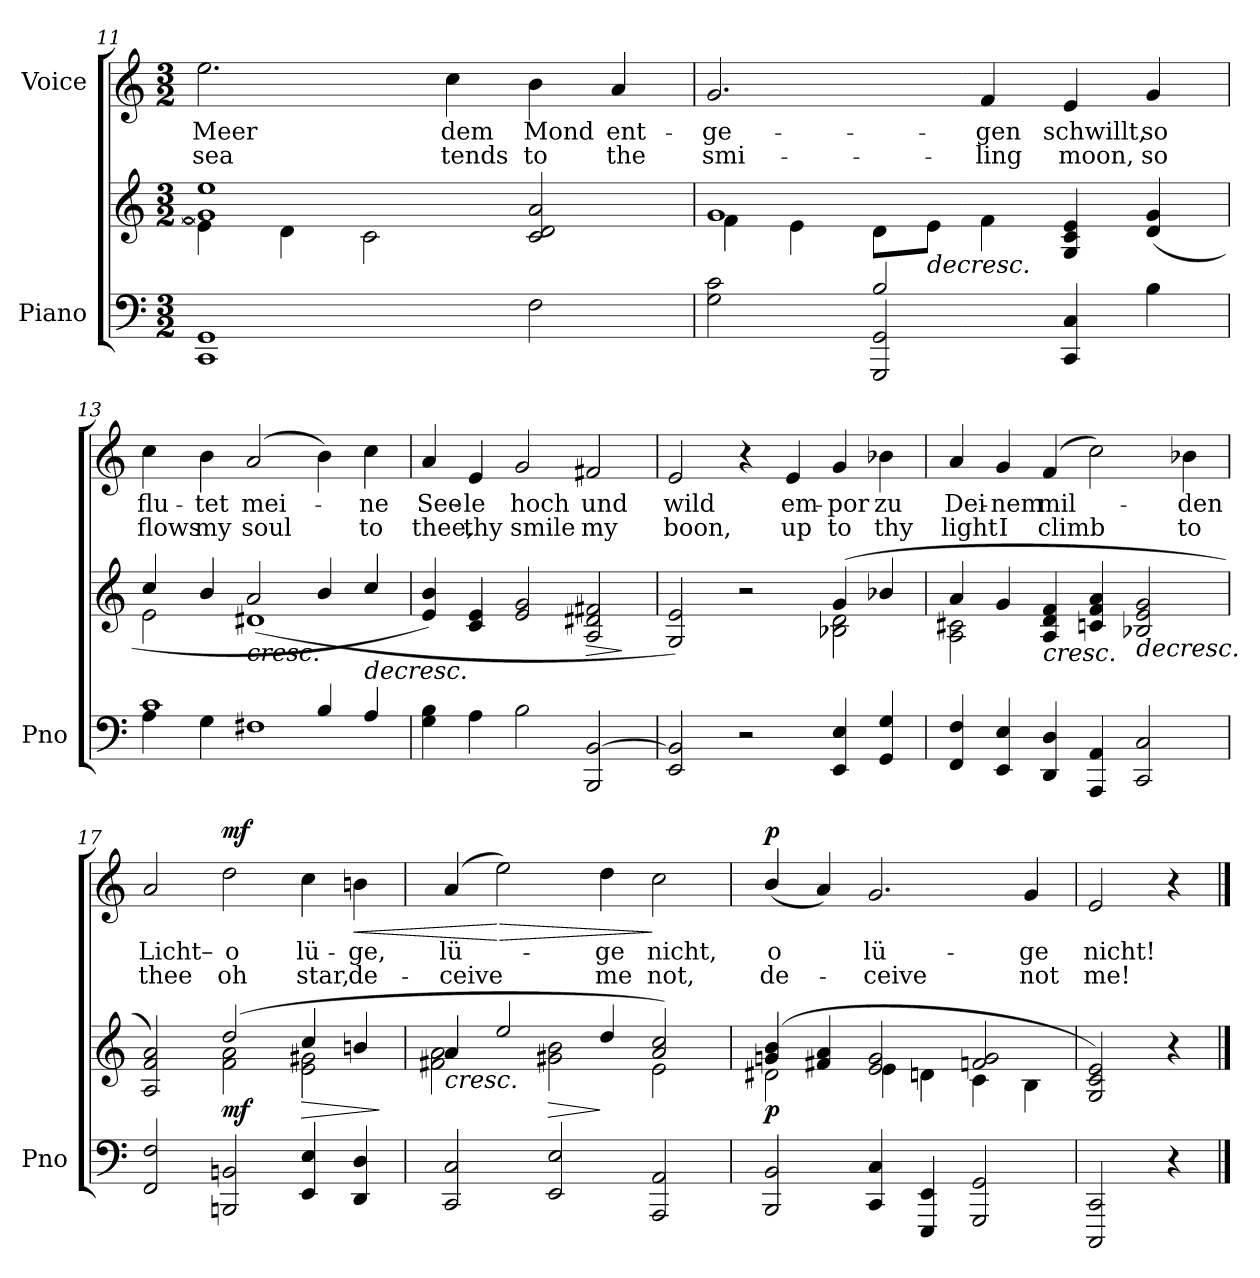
**kern	**kern	**dynam	**kern	**text	**text	**dynam
*part2	*part2	*part2	*part1	*part1	*part1	*part1
*staff3	*staff2	*staff2/3	*staff1	*staff1	*staff1	*staff1
*I"Piano	*	*	*I"Voice	*	*	*
*I'Pno	*	*	*	*	*	*
*clefF4	*clefG2	*	*clefG2	*	*	*
*k[]	*k[]	*	*k[]	*	*	*
*M3/2	*M3/2	*	*M3/2	*	*	*
=11	=11	=11	=11	=11	=11	=11
*	*^	*	*	*	*	*
!	!	!	!	!	!LO:LY:b	!LO:LY:b	!
1CC 1GG	1g] 1ee	4e\]	.	2.ee\	Meer	sea	.
.	.	4d\	.	.	.	.	.
.	.	2c\	.	.	.	.	.
!	!	!	!	!	!LO:LY:b	!LO:LY:b	!
.	.	.	.	4cc\	dem	tends	.
!	!	!	!	!	!LO:LY:b	!LO:LY:b	!
2F\	2c/ 2d/ 2a/	2ryy	.	4b\	Mond	to	.
!	!	!	!	!	!LO:LY:b	!LO:LY:b	!
.	.	.	.	4a/	ent-	the	.
!!LO:LB:g=z
=12	=12	=12	=12	=12	=12	=12	=12
*^	*	*	*	*	*	*	*
!	!	!	!	!	!	!LO:LY:b	!LO:LY:b	!
2ryy	2G\ 2c\	1g	4f\	.	2.g/	-ge-	smi-	.
.	.	.	4e\	.	.	.	.	.
2B/	2GGG/ 2GG/	.	8d\L	.	.	.	.	.
!	!	!	!	!LO:HP:b	!	!	!	!
.	.	.	8e\J	>	.	.	.	.
!	!	!	!	!	!	!LO:LY:b	!LO:LY:b	!
.	.	.	4f\	.	4f/	-gen	-ling	.
!	!	!	!	!	!	!LO:LY:b	!LO:LY:b	!
2ryy	4CC/ 4C/	4G/ 4c/ 4e/	2ryy	.	4e/	schwillt,	moon,	.
!	!	!	!	!	!	!LO:LY:b	!LO:LY:b	!
.	4B\	(4d/ 4g/	.	.	4g/	so	so	.
=13	=13	=13	=13	=13	=13	=13	=13	=13
!	!	!	!	!	!	!LO:LY:b	!LO:LY:b	!
1c	4A\	4cc/	2e\	.	4cc\	flu-	flows	.
!	!	!	!	!	!	!LO:LY:b	!LO:LY:b	!
.	4G\	4b/	.	.	4b\	-tet	my	.
!	!	!	!	!LO:HP:b	!	!LO:LY:b	!LO:LY:b	!
.	1F#X	2a/	(1d#X	<	(2a/	mei-	soul	.
4B/	.	4b/	.	]	4b\)	.	.	.
!	!	!	!	!LO:HP:b	!	!LO:LY:b	!LO:LY:b	!
4A/	.	4cc/	.	>	4cc\	-ne	to	.
*v	*v	*	*	*	*	*	*	*
*	*v	*v	*	*	*	*	*
=14	=14	=14	=14	=14	=14	=14
!	!	!	!	!LO:LY:b	!LO:LY:b	!
4G\ 4B\	4e/ 4b/)	.	4a/	See-	thee,	.
!	!	!	!	!LO:LY:b	!LO:LY:b	!
4A\	4c/ 4e/	[	4e/	-le	thy	.
!	!	!	!	!LO:LY:b	!LO:LY:b	!
2B\	2e/ 2g/	.	2g/	hoch	smile	.
!	!	!LO:HP:b	!	!LO:LY:b	!LO:LY:b	!
2BBB/ [>2BB/	2A/ 2d#X/ 2f#X/	>	2f#X/	und	my	.
.	.	]	.	.	.	.
=15	=15	=15	=15	=15	=15	=15
*	*^	*	*	*	*	*
!	!	!	!	!	!LO:LY:b	!LO:LY:b	!
2EE/ 2BB/]	2G/ 2e/)	1ryy	.	2e/	wild	boon,	.
2r	2r	.	.	4r	.	.	.
!	!	!	!	!	!LO:LY:b	!LO:LY:b	!
.	.	.	.	4e/	em-	up	.
!	!	!	!	!	!LO:LY:b	!LO:LY:b	!
4EE/ 4E/	(4g/	2B-X\ 2d\	.	4g/	-por	to	.
!	!	!	!	!	!LO:LY:b	!LO:LY:b	!
4GG/ 4G/	4b-X/	.	.	4b-X\	zu	thy	.
!!LO:LB:g=z
=16	=16	=16	=16	=16	=16	=16	=16
!	!	!	!	!	!LO:LY:b	!LO:LY:b	!
4FF/ 4F/	4a/	2A\ 2c#X\	.	4a/	Dei-	light	.
!	!	!	!	!	!LO:LY:b	!LO:LY:b	!
4EE/ 4E/	4g/	.	.	4g/	-nem	I	.
!	!	!	!LO:HP:b	!	!LO:LY:b	!LO:LY:b	!
4DD/ 4D/	4A/ 4d/ 4f/	2ryy	<	(4f/	mil-	climb	.
4AAA/ 4AA/	4cn/ 4f/ 4a/	.	.	2cc\)	.	.	.
!	!	!	!LO:HP:n=1:b	!	!	!	!
2CC/ 2C/	2B-X/ 2e/ 2g/	2ryy	] >	.	.	.	.
!	!	!	!	!	!LO:LY:b	!LO:LY:b	!
.	.	.	.	4b-X\	-den	to	.
=17	=17	=17	=17	=17	=17	=17	=17
!	!	!	!	!	!LO:LY:b	!LO:LY:b	!
2FF/ 2F/	2A/ 2f/ 2a/)	2ryy	.	2a/	Licht–	thee	.
!	!	!	!LO:DY:n=1:b	!	!LO:LY:b	!LO:LY:b	!LO:DY:a
2BBBn/ 2BBn/	(2dd/	2f\ 2a\	[ mf	2dd\	o	oh	mf
!	!	!	!LO:HP:b	!	!LO:LY:b	!LO:LY:b	!
4EE/ 4E/	4cc/	2e\ 2g#X\	>	4cc\	lü-	star,	.
!	!	!	!	!	!LO:LY:b	!LO:LY:b	!LO:HP:b
4DD/ 4D/	4bn/	.	.	4bn\	-ge,	de-	<
*	*v	*v	*	*	*	*	*
.	.	]	.	.	.	.
=18	=18	=18	=18	=18	=18	=18
!	!	!LO:HP:b	!	!LO:LY:b	!LO:LY:b	!
*	*^	*	*	*	*	*
2CC/ 2C/	4a/	2f#X\ 2a\	<	(4a/	lü-	-ceive	.
!	!	!	!	!	!	!	!LO:HP:n=1:b
.	2ee/	.	.	2ee\)	.	.	[ >
!	!	!	!LO:HP:b	!	!	!	!
2EE/ 2E/	.	2g#X\ 2b\	>	.	.	.	.
!	!	!	!	!	!LO:LY:b	!LO:LY:b	!
.	4dd/	.	]	4dd\	-ge	me	.
!	!	!	!	!	!LO:LY:b	!LO:LY:b	!
2AAA/ 2AA/	2a/ 2cc/)	2e\	.	2cc\	nicht,	not,	]
=19	=19	=19	=19	=19	=19	=19	=19
!	!	!	!LO:DY:b	!	!LO:LY:b	!LO:LY:b	!LO:DY:a
2BBB/ 2BB/	(4gn/ 4b/	2d#X\	p	(4b/	o	de-	p
.	4f#X/ 4a/	.	[	4a/)	.	.	.
!	!	!	!	!	!LO:LY:b	!LO:LY:b	!
4CC/ 4C/	2e/ 2g/	4e\	.	2.g/	lü-	-ceive	.
4EEE/ 4EE/	.	4dn\	.	.	.	.	.
2GGG/ 2GG/	2fn/ 2g/	4c\	.	.	.	.	.
!	!	!	!	!	!LO:LY:b	!LO:LY:b	!
.	.	4B\	.	4g/	-ge	not	.
*	*v	*v	*	*	*	*	*
.	.	]	.	.	.	.
=20	=20	=20	=20	=20	=20	=20
!	!	!	!	!LO:LY:b	!LO:LY:b	!
2CCC/ 2CC/	2G/ 2c/ 2e/)	.	2e/	nicht!	me!	.
4r	4r	.	4r	.	.	.
==	==	==	==	==	==	==
*-	*-	*-	*-	*-	*-	*-
